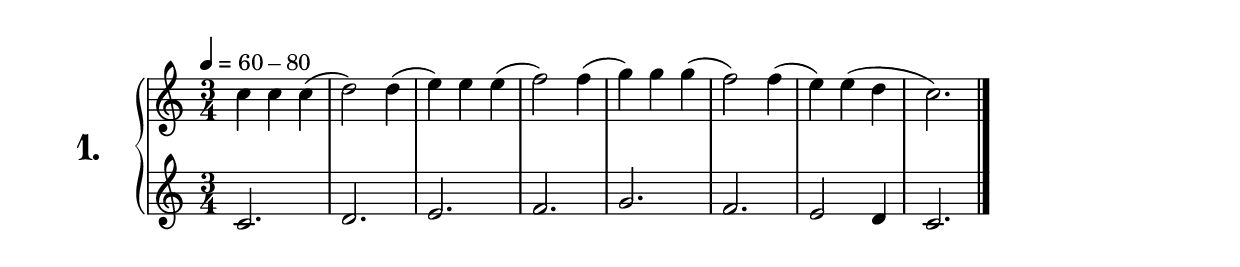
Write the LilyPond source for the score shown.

\score {
  \new PianoStaff  <<
    \set PianoStaff.instrumentName = \markup {
      \huge \bold \number "1." }

    \new Staff = "upper" \with {
      midiInstrument = #"acoustic grand" }

    \relative c'' {
      \clef treble
      \key c \major
      \time 3/4
      \numericTimeSignature
      \tempo 4=60 - 80

      c4 c c( | %01
      d2) d4( | %02
      e) e e( | %03
      f2) f4( | %04
      g) g g( | %05
      f2) f4( | %06
      e) e( d | %07
      c2.)    | %08
      \bar "|."
    }
    \new Staff = "lower" \with {
      midiInstrument = #"acoustic grand" }

    \relative c' {
      \clef treble
      \key c \major
      \time 3/4
      \numericTimeSignature

      c2.     | %01
      d       | %02
      e       | %03
      f       | %04
      g       | %05
      f       | %06
      e2 d4   | %07
      c2.     | %08
      \bar "|."
    }
  >>
  \layout { }
  \midi {}
  \header {
    composer = "William Mathews; Standard Graded Course; Nº.14"
    piece = ""
    %opus = "824"
  }
}
